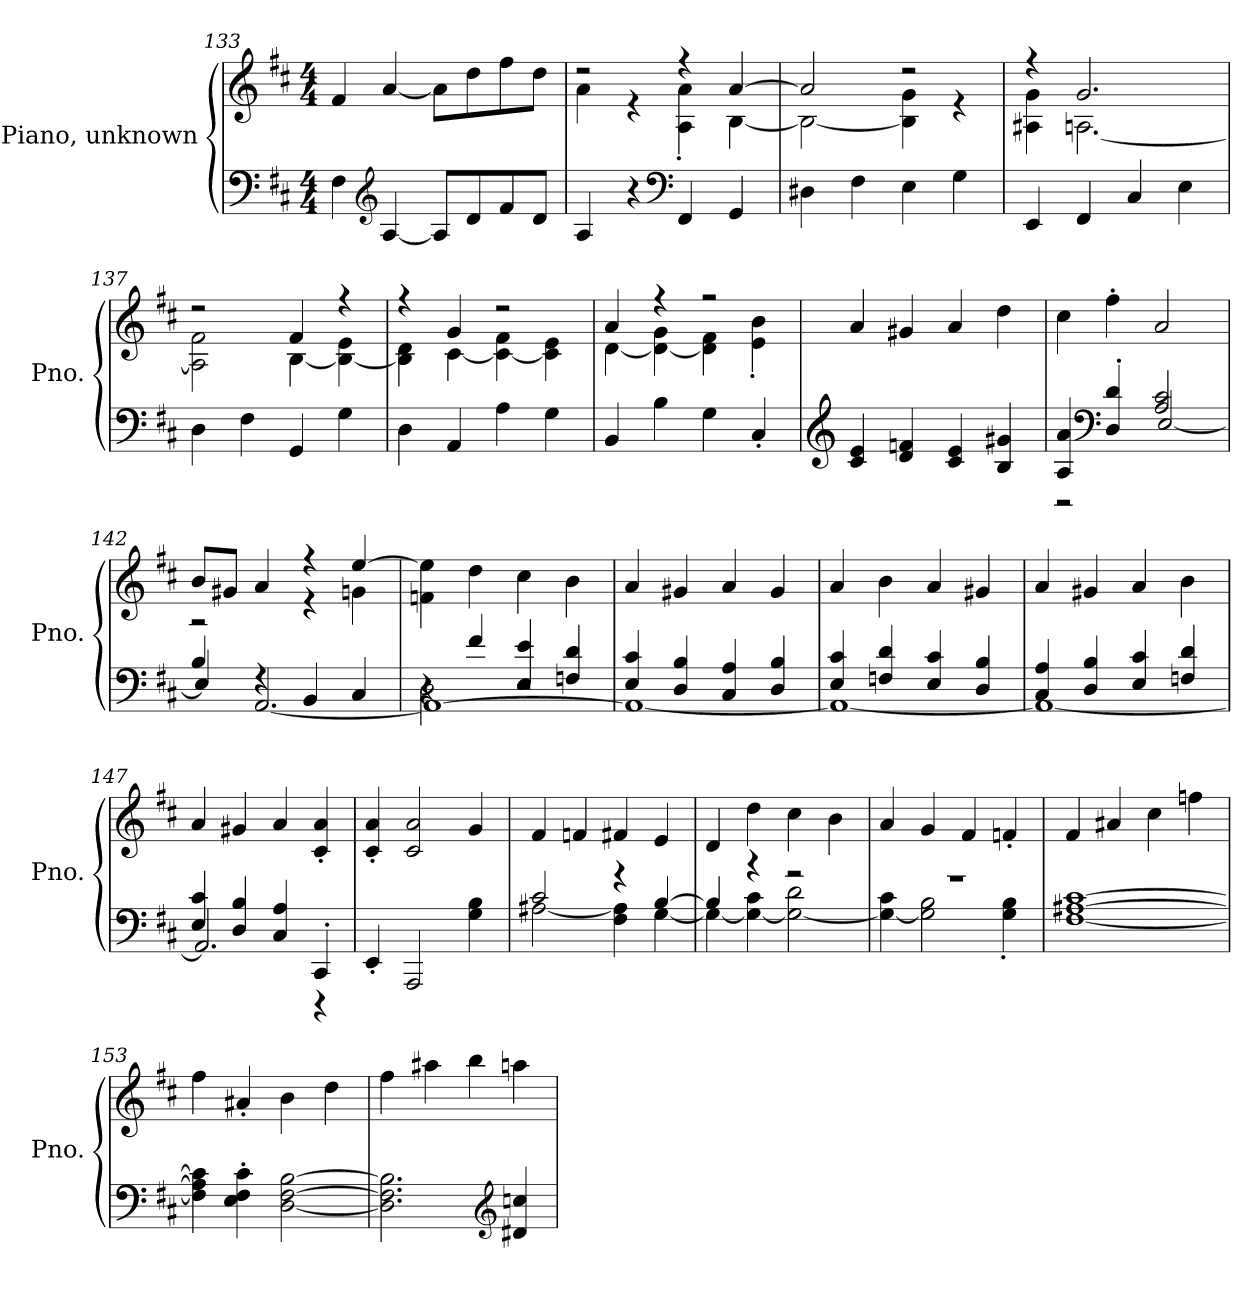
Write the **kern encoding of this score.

**kern	**kern
*part1	*part1
*staff2	*staff1
*I"Piano, unknown	*
*I'Pno.	*
*clefF4	*clefG2
*k[f#c#]	*k[f#c#]
*M4/4	*M4/4
=133	=133
4F#\	4f#/
*clefG2	*
[4A/	[4a/
8A/L]	8a\L]
8d/	8dd\
8f#/	8ff#\
8d/J	8dd\J
=134	=134
*	*^
4A/	2r	4a\
4r	.	4r
*clefF4	*	*
4FF#/	4r	4A\' 4a\'
4GG/	[4a/	[4B\
=135	=135	=135
4D#X\	2a/]	2B\_
4F#\	.	.
4E\	2r	4B\] 4g\
4G\	.	4r
=136	=136	=136
4EE/	4r	4A#X\ 4g\
4FF#/	2.g/	[2.An\
4C#/	.	.
4E\	.	.
=137	=137	=137
4D\	2r	2A\] 2f#\
4F#\	.	.
4GG/	4f#/	[4B\
4G\	4r	4B\_ 4e\
!!LO:LB:g=z	!!
=138	=138	=138
4D\	4r	4B\] 4d\
4AA/	4g/	[4c#\
4A\	2r	4c#\_ 4f#\
4G\	.	4c#\] 4e\
=139	=139	=139
4BB/	4a/	[4d\
4B\	4r	4d\_ 4g\
4G\	2r	4d\] 4f#\
4C#'/	.	4e\' 4b\'
*	*v	*v
=140	=140
*clefG2	*
4c#/ 4e/	4a/
4d/ 4fn/	4g#X/
4c#/ 4e/	4a/
4B/ 4g#X/	4dd\
=141	=141
*^	*
4A/ 4a/	2r	4cc#\
*clefF4	*	*
4D/' 4d/'	.	4ff#'\
2A/ 2c#/	[2E/	2a/
=142	=142	=142
*	*	*^
4B/	4E/]	8b/L	2r
.	.	8g#X/J	.
4r	[2.AA/	4a/	.
4BB/	.	4r	4r
4C#/	.	[4ee/	4gn\
*	*	*v	*v
=143	=143	=143
*	*^	*
4r	2D\	1AA_	4fn\ 4ee\]
4f#/	.	.	4dd\
4E/ 4e/	2r	.	4cc#\
4Fn/ 4d/	.	.	4b\
*	*v	*v	*
!!LO:LB:g=z
=144	=144	=144
4E/ 4c#/	1AA_	4a/
4D/ 4B/	.	4g#X/
4C#/ 4A/	.	4a/
4D/ 4B/	.	4g#/
=145	=145	=145
4E/ 4c#/	1AA_	4a/
4Fn/ 4d/	.	4b\
4E/ 4c#/	.	4a/
4D/ 4B/	.	4g#X/
=146	=146	=146
4C#/ 4A/	1AA_	4a/
4D/ 4B/	.	4g#X/
4E/ 4c#/	.	4a/
4Fn/ 4d/	.	4b\
=147	=147	=147
4E/ 4c#/	2.AA/]	4a/
4D/ 4B/	.	4g#X/
4C#/ 4A/	.	4a/
4CC#'/	4r	4c#/' 4a/'
*v	*v	*
=148	=148
4EE'/	4c#/' 4a/'
2AAA/	2c#/ 2a/
4G\ 4B\	4g/
=149	=149
*^	*
2c#/	[2A#X\	4f#/
.	.	4fn/
4r	4F#\ 4A#\]	4f#X/
[4B/	[4G\	4e/
=150	=150	=150
4B/]	4G\_	4d/
4r	4G\_ 4c#\	4dd\
2r	2G\_ 2d\	4cc#\
.	.	4b\
!!LO:LB:g=z
=151	=151	=151
1r	4G\_ 4c#\	4a/
.	2G\] 2B\	4g/
.	.	4f#/
.	4G\' 4B\'	4fn'/
*v	*v	*
=152	=152
[1F# [1A#X [1c#	4f#/
.	4a#X/
.	4cc#\
.	4ffn\
=153	=153
4F#\] 4A#\] 4c#\]	4ff#\
4E\' 4F#\' 4c#\'	4a#X'/
[2D\ [2F#\ [2B\	4b\
.	4dd\
=154	=154
2.D\] 2.F#\] 2.B\]	4ff#\
.	4aa#X\
.	4bb\
*clefG2	*
4d#X/ 4ccn/	4aan\
=	=
*-	*-
